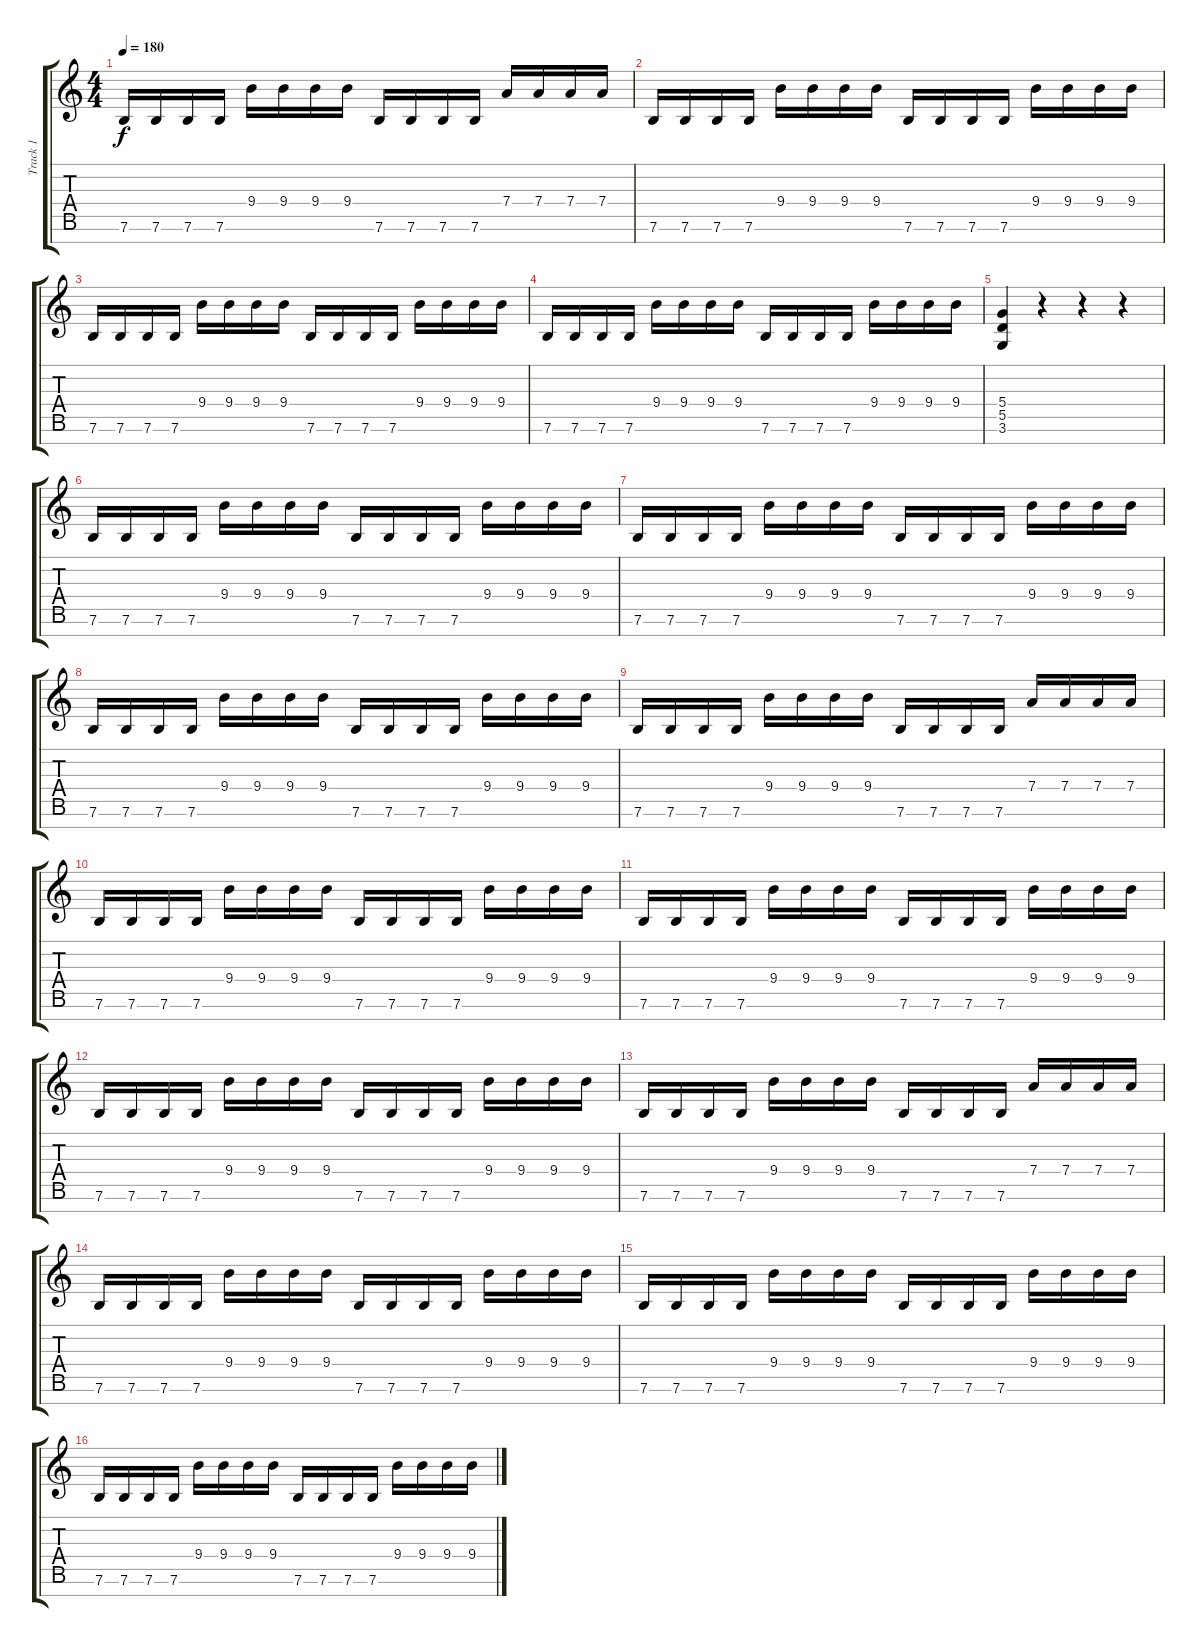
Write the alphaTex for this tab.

\track ("Track 1" "Track 1") {instrument distortionguitar}
\staff {score tabs}
\tuning (E4 B3 G3 D3 A2 E2 B1) {hide}
\ts (4 4)
\tempo 180
\clef g2
\ks c
7.6.16{dy f} 7.6.16 7.6.16 7.6.16 9.4.16 9.4.16 9.4.16 9.4.16 7.6.16 7.6.16 7.6.16 7.6.16 7.4.16 7.4.16 7.4.16 7.4.16 |
7.6.16 7.6.16 7.6.16 7.6.16 9.4.16 9.4.16 9.4.16 9.4.16 7.6.16 7.6.16 7.6.16 7.6.16 9.4.16 9.4.16 9.4.16 9.4.16 |
7.6.16 7.6.16 7.6.16 7.6.16 9.4.16 9.4.16 9.4.16 9.4.16 7.6.16 7.6.16 7.6.16 7.6.16 9.4.16 9.4.16 9.4.16 9.4.16 |
7.6.16 7.6.16 7.6.16 7.6.16 9.4.16 9.4.16 9.4.16 9.4.16 7.6.16 7.6.16 7.6.16 7.6.16 9.4.16 9.4.16 9.4.16 9.4.16 |
(5.4 5.5 3.6).4 r.4 r.4 r.4 |
7.6.16 7.6.16 7.6.16 7.6.16 9.4.16 9.4.16 9.4.16 9.4.16 7.6.16 7.6.16 7.6.16 7.6.16 9.4.16 9.4.16 9.4.16 9.4.16 |
7.6.16 7.6.16 7.6.16 7.6.16 9.4.16 9.4.16 9.4.16 9.4.16 7.6.16 7.6.16 7.6.16 7.6.16 9.4.16 9.4.16 9.4.16 9.4.16 |
7.6.16 7.6.16 7.6.16 7.6.16 9.4.16 9.4.16 9.4.16 9.4.16 7.6.16 7.6.16 7.6.16 7.6.16 9.4.16 9.4.16 9.4.16 9.4.16 |
7.6.16 7.6.16 7.6.16 7.6.16 9.4.16 9.4.16 9.4.16 9.4.16 7.6.16 7.6.16 7.6.16 7.6.16 7.4.16 7.4.16 7.4.16 7.4.16 |
7.6.16 7.6.16 7.6.16 7.6.16 9.4.16 9.4.16 9.4.16 9.4.16 7.6.16 7.6.16 7.6.16 7.6.16 9.4.16 9.4.16 9.4.16 9.4.16 |
7.6.16 7.6.16 7.6.16 7.6.16 9.4.16 9.4.16 9.4.16 9.4.16 7.6.16 7.6.16 7.6.16 7.6.16 9.4.16 9.4.16 9.4.16 9.4.16 |
7.6.16 7.6.16 7.6.16 7.6.16 9.4.16 9.4.16 9.4.16 9.4.16 7.6.16 7.6.16 7.6.16 7.6.16 9.4.16 9.4.16 9.4.16 9.4.16 |
7.6.16 7.6.16 7.6.16 7.6.16 9.4.16 9.4.16 9.4.16 9.4.16 7.6.16 7.6.16 7.6.16 7.6.16 7.4.16 7.4.16 7.4.16 7.4.16 |
7.6.16 7.6.16 7.6.16 7.6.16 9.4.16 9.4.16 9.4.16 9.4.16 7.6.16 7.6.16 7.6.16 7.6.16 9.4.16 9.4.16 9.4.16 9.4.16 |
7.6.16 7.6.16 7.6.16 7.6.16 9.4.16 9.4.16 9.4.16 9.4.16 7.6.16 7.6.16 7.6.16 7.6.16 9.4.16 9.4.16 9.4.16 9.4.16 |
7.6.16 7.6.16 7.6.16 7.6.16 9.4.16 9.4.16 9.4.16 9.4.16 7.6.16 7.6.16 7.6.16 7.6.16 9.4.16 9.4.16 9.4.16 9.4.16
